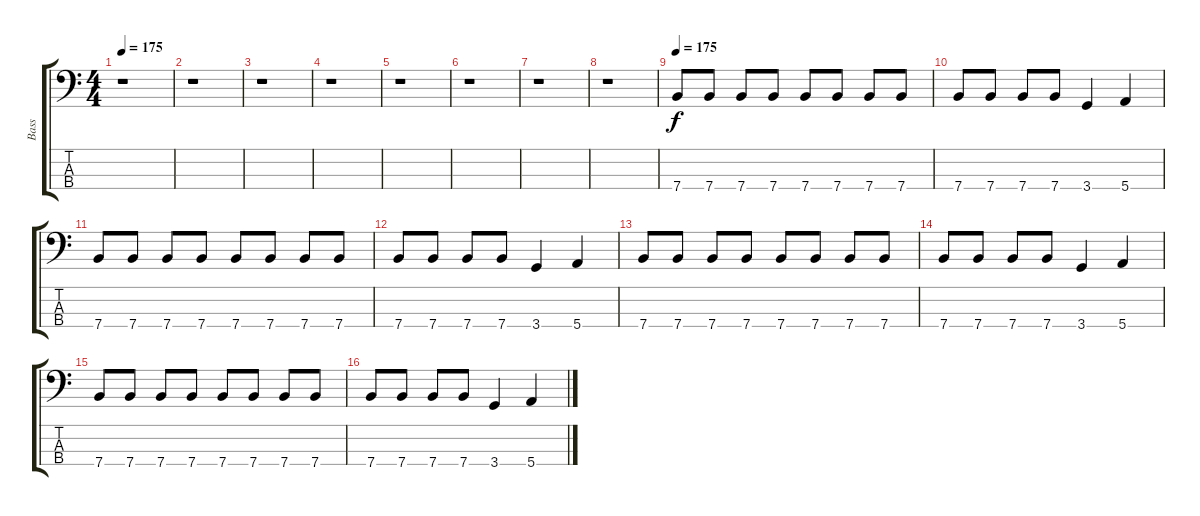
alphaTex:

\track ("Bass" "Bass") {instrument electricbasspick}
\staff {score tabs}
\tuning (G2 D2 A1 E1) {hide}
\ts (4 4)
\tempo 175
\tempo 160
\tempo 175
\clef f4
\ks c
r.1{dy f instrument electricbasspick} |
r.1 |
r.1 |
r.1 |
r.1 |
r.1 |
r.1 |
r.1 |
\tempo 175
7.4.8 7.4.8 7.4.8 7.4.8 7.4.8 7.4.8 7.4.8 7.4.8 |
7.4.8 7.4.8 7.4.8 7.4.8 3.4.4 5.4.4 |
7.4.8 7.4.8 7.4.8 7.4.8 7.4.8 7.4.8 7.4.8 7.4.8 |
7.4.8 7.4.8 7.4.8 7.4.8 3.4.4 5.4.4 |
7.4.8 7.4.8 7.4.8 7.4.8 7.4.8 7.4.8 7.4.8 7.4.8 |
7.4.8 7.4.8 7.4.8 7.4.8 3.4.4 5.4.4 |
7.4.8 7.4.8 7.4.8 7.4.8 7.4.8 7.4.8 7.4.8 7.4.8 |
7.4.8 7.4.8 7.4.8 7.4.8 3.4.4 5.4.4
